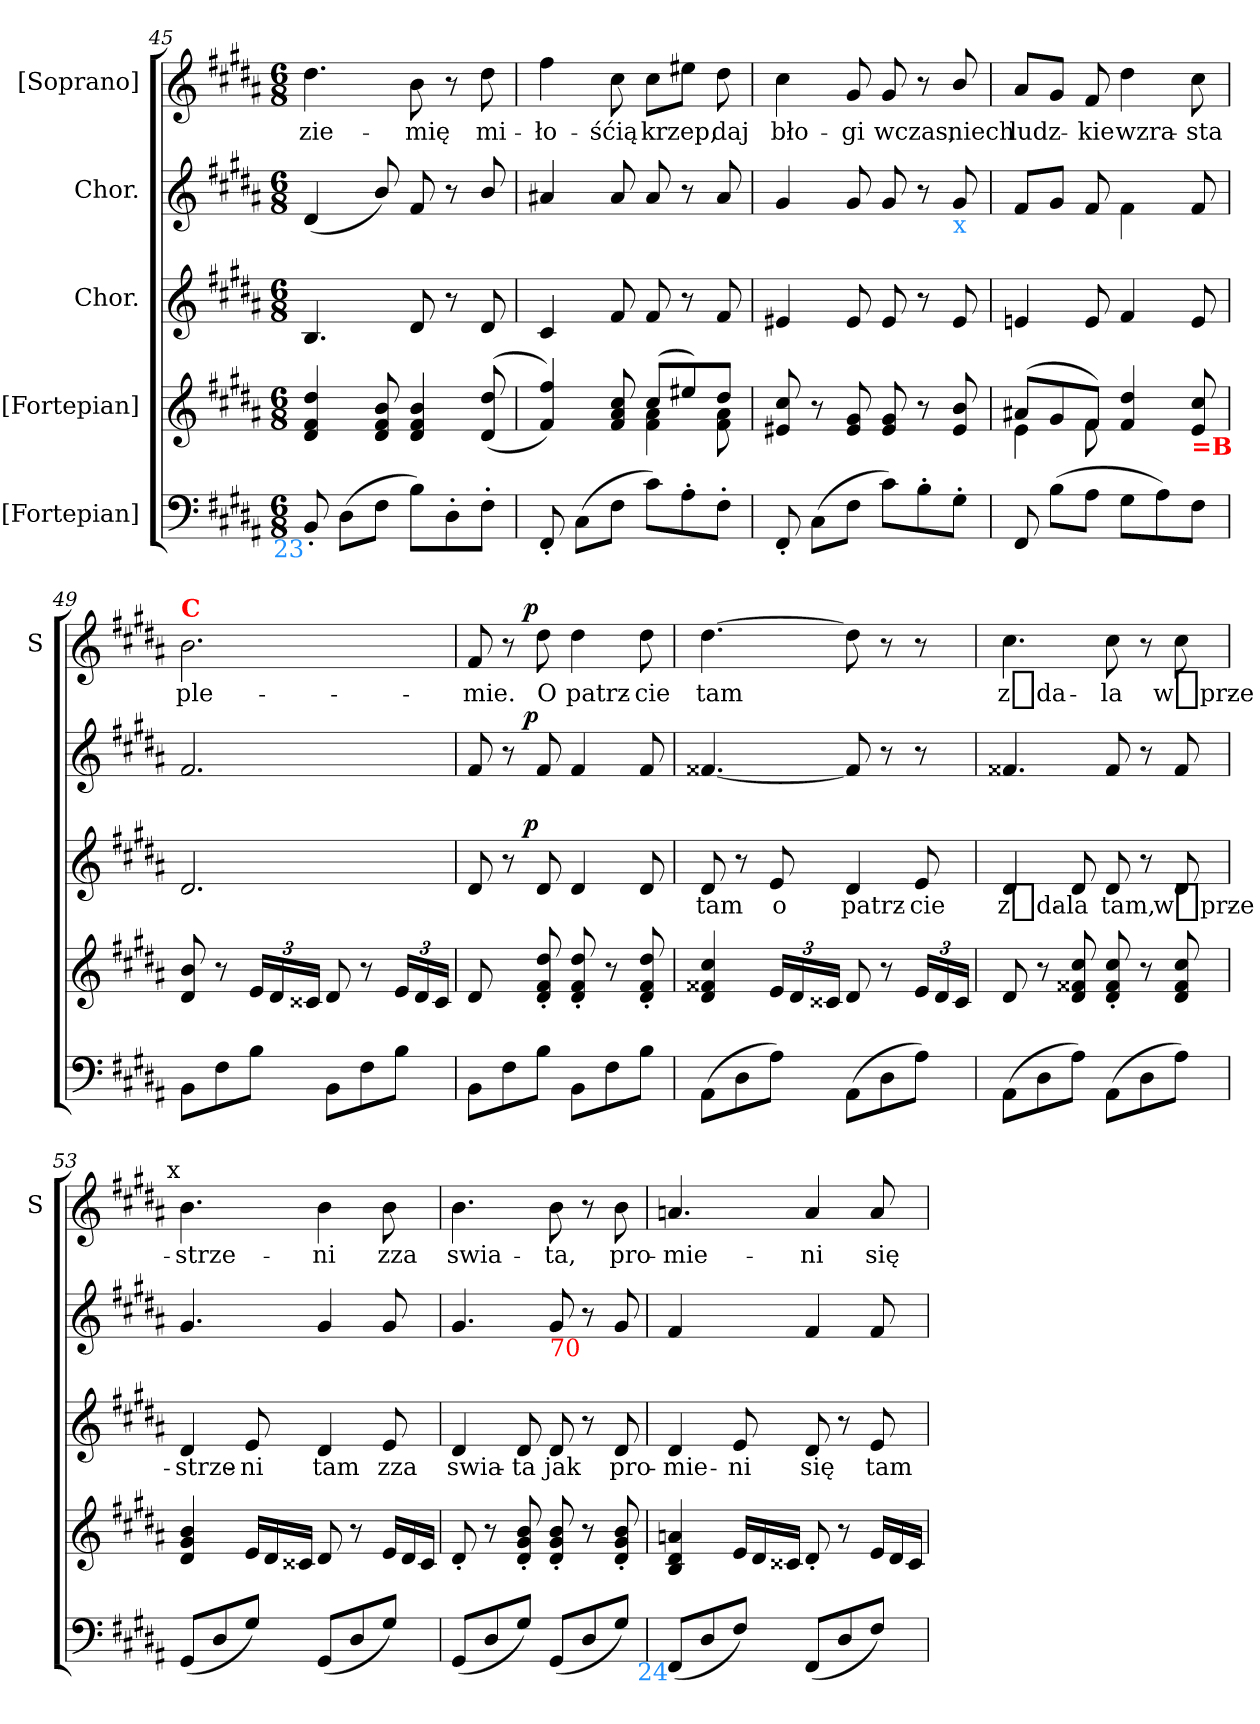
**kern	**kern	**kern	**text	**dynam	**kern	**dynam	**kern	**text	**dynam
*part5	*part4	*part3	*part3	*part3	*part2	*part2	*part1	*part1	*part1
*staff5	*staff4	*staff3	*staff3	*staff3	*staff2	*staff2	*staff1	*staff1	*staff1
*I"[Fortepian]	*I"[Fortepian]	*I"Chor.	*	*	*I"Chor.	*	*I"[Soprano]	*	*
*	*	*	*	*	*	*	*I'S	*	*
*clefF4	*clefG2	*clefG2	*	*	*clefG2	*	*clefG2	*	*
*k[f#c#g#d#a#]	*k[f#c#g#d#a#]	*k[f#c#g#d#a#]	*	*	*k[f#c#g#d#a#]	*	*k[f#c#g#d#a#]	*	*
*B:	*B:	*B:	*	*	*B:	*	*B:	*	*
*M6/8	*M6/8	*M6/8	*	*	*M6/8	*	*M6/8	*	*
=45	=45	=45	=45	=45	=45	=45	=45	=45	=45
!LO:TX:b:rj:color=dodgerblue:t=23	!	!	!	!	!	!	!	!	!
8BB'/	4d#/ 4f#/ 4dd#/	4.B/	.	.	(4d#/	.	4.dd#\	zie-	.
(8D#\L	.	.	.	.	.	.	.	.	.
8F#\J	8d#/ 8f#/ 8b/	.	.	.	8b/)	.	.	.	.
8B\L)	4d#/ 4f#/ 4b/	8d#/	.	.	8f#/	.	8b\	-mię	.
8D#'\	.	8r	.	.	8r	.	8r	.	.
8F#'\J	(<(>8d#/ 8dd#/	8d#/	.	.	8b/	.	8dd#\	mi-	.
=46	=46	=46	=46	=46	=46	=46	=46	=46	=46
*	*^	*	*	*	*	*	*	*	*
8FF#'/	4f#/ 4ff#/))	4.ryy	4c#/	.	.	4a#X/	.	4ff#\	-ło-	.
(8C#\L	.	.	.	.	.	.	.	.	.	.
8F#\J	8f#/ 8a#/ 8cc#/	.	8f#/	.	.	8a#/	.	8cc#\	-śćią	.
8c#\L)	(<8cc#/L	4f#\ 4a#\	8f#/	.	.	8a#/	.	8cc#\L	krzep,	.
8A#'\	8ee#X/)	.	8r	.	.	8r	.	8ee#X\J	.	.
8F#'\J	8dd#/J	8f#\ 8a#\	8f#/	.	.	8a#/	.	8dd#\	daj	.
*	*v	*v	*	*	*	*	*	*	*	*
=47	=47	=47	=47	=47	=47	=47	=47	=47	=47
8FF#'/	8e#X/ 8cc#/	4e#X/	.	.	4g#/	.	4cc#\	bło-	.
(8C#\L	8r	.	.	.	.	.	.	.	.
8F#\J	8e#/ 8g#/	8e#/	.	.	8g#/	.	8g#/	-gi	.
8c#\L)	8e#/ 8g#/	8e#/	.	.	8g#/	.	8g#/	wczas,	.
8B'\	8r	8r	.	.	8r	.	8r	.	.
!	!	!	!	!	!LO:TX:b:color=dodgerblue:t=x	!	!	!	!
8G#'\J	8e#/ 8b/	8e#/	.	.	8g#/	.	8b/	niech	.
=48	=48	=48	=48	=48	=48	=48	=48	=48	=48
*	*^	*	*	*	*	*	*	*	*
8FF#/	(<8a#X/L	4e\	4en/	.	.	8f#/L	.	8a#/L	ludz-	.
(8B\L	8g#/	.	.	.	.	8g#/J	.	8g#/J	.	.
8A#\J	8f#/J)	8f#\	8e/	.	.	8f#/	.	8f#/	-kie	.
8G#\L	4f#/ 4dd#/	4.ryy	4f#/	.	.	4f#\	.	4dd#\	wzra-	.
8A#\)	.	.	.	.	.	.	.	.	.	.
!	!LO:TX:b:B:color=red:t==B	!	!	!	!	!	!	!	!	!
8F#\J	8e/ 8cc#/	.	8e/	.	.	8f#/	.	8cc#\	-sta	.
*	*v	*v	*	*	*	*	*	*	*	*
=49	=49	=49	=49	=49	=49	=49	=49	=49	=49
!	!	!	!	!	!	!	!LO:TX:a:B:color=red:t=C	!	!
8BB\L	8d#/ 8b/	2.d#/	.	.	2.f#/	.	2.b\	ple-	.
8F#\	8r	.	.	.	.	.	.	.	.
8B\J	24e/LL	.	.	.	.	.	.	.	.
.	24d#/	.	.	.	.	.	.	.	.
.	24c##X/JJ	.	.	.	.	.	.	.	.
8BB\L	8d#/	.	.	.	.	.	.	.	.
8F#\	8r	.	.	.	.	.	.	.	.
8B\J	24e/LL	.	.	.	.	.	.	.	.
.	24d#/	.	.	.	.	.	.	.	.
.	24c##/JJ	.	.	.	.	.	.	.	.
=50	=50	=50	=50	=50	=50	=50	=50	=50	=50
8BB\L	8d#/	8d#/	.	.	8f#/	.	8f#/	-mie.	.
8F#\	8ryy	8r	.	.	8r	.	8r	.	.
!	!	!	!	!LO:DY:a:rj	!	!LO:DY:a:rj	!	!	!LO:DY:a:rj
8B\J	8d#'/ 8f#'/ 8dd#'/	8d#/	.	p	8f#/	p	8dd#\	O	p
8BB\L	8d#'/ 8f#'/ 8dd#'/	4d#/	.	.	4f#/	.	4dd#\	patrz-	.
8F#\	8r	.	.	.	.	.	.	.	.
8B\J	8d#'/ 8f#'/ 8dd#'/	8d#/	.	.	8f#/	.	8dd#\	-cie	.
=51	=51	=51	=51	=51	=51	=51	=51	=51	=51
(8AA#\L	4d#/ 4f##X/ 4cc#/	8d#/	tam	.	[4.f##X/	.	[4.dd#\	tam	.
8D#\	.	8r	.	.	.	.	.	.	.
8A#\J)	24e/LL	8e/	o	.	.	.	.	.	.
.	24d#/	.	.	.	.	.	.	.	.
.	24c##X/JJ	.	.	.	.	.	.	.	.
(8AA#\L	8d#/	4d#/	patrz-	.	8f##/]	.	8dd#\]	.	.
8D#\	8r	.	.	.	8r	.	8r	.	.
8A#\J)	24e/LL	8e/	-cie	.	8r	.	8r	.	.
.	24d#/	.	.	.	.	.	.	.	.
.	24c##/JJ	.	.	.	.	.	.	.	.
=52	=52	=52	=52	=52	=52	=52	=52	=52	=52
(8AA#\L	8d#/	4d#/	z_da-	.	4.f##X/	.	4.cc#\	z_da-	.
8D#\	8r	.	.	.	.	.	.	.	.
8A#\J)	8d#/ 8f##X/ 8cc#/	8d#/	-la	.	.	.	.	.	.
(8AA#\L	8d#'/ 8f##'/ 8cc#'/	8d#/	tam,	.	8f##/	.	8cc#\	-la	.
8D#\	8r	8r	.	.	8r	.	8r	.	.
8A#\J)	8d#/ 8f##/ 8cc#/	8d#/	w_prze-	.	8f##/	.	8cc#\	w_prze-	.
=53	=53	=53	=53	=53	=53	=53	=53	=53	=53
!	!	!	!	!	!	!	!LO:TX:a:rj:t=x	!	!
(8GG#/L	4d#/ 4g#/ 4b/	4d#/	-strze-	.	4.g#/	.	4.b\	-strze-	.
8D#/	.	.	.	.	.	.	.	.	.
*	*Xtuplet	*	*	*	*	*	*	*	*
8G#/J)	24e/LL	8e/	-ni	.	.	.	.	.	.
.	24d#/	.	.	.	.	.	.	.	.
.	24c##X/JJ	.	.	.	.	.	.	.	.
(8GG#/L	8d#/	4d#/	tam	.	4g#/	.	4b\	-ni	.
8D#/	8r	.	.	.	.	.	.	.	.
8G#/J)	24e/LL	8e/	zza	.	8g#/	.	8b\	zza	.
.	24d#/	.	.	.	.	.	.	.	.
.	24c##/JJ	.	.	.	.	.	.	.	.
=54	=54	=54	=54	=54	=54	=54	=54	=54	=54
(8GG#/L	8d#'/	4d#/	swia-	.	4.g#/	.	4.b\	swia-	.
8D#/	8r	.	.	.	.	.	.	.	.
8G#/J)	8d#'/ 8g#'/ 8b'/	8d#/	-ta	.	.	.	.	.	.
!	!	!	!	!	!LO:TX:b:color=red:t=70	!	!	!	!
(8GG#/L	8d#'/ 8g#'/ 8b'/	8d#/	jak	.	8g#/	.	8b\	-ta,	.
8D#/	8r	8r	.	.	8r	.	8r	.	.
8G#/J)	8d#'/ 8g#'/ 8b'/	8d#/	pro-	.	8g#/	.	8b\	pro-	.
=55	=55	=55	=55	=55	=55	=55	=55	=55	=55
!LO:TX:b:rj:color=dodgerblue:t=24	!	!	!	!	!	!	!	!	!
!	!	!	!	!	!LO:N:vis=4	!	!	!	!
(8FF#/L	4B/ 4d#/ 4an/	4d#/	-mie-	.	4.f#/	.	4.an/	-mie-	.
8D#/	.	.	.	.	.	.	.	.	.
8F#/J)	24e/LL	8e/	-ni	.	.	.	.	.	.
.	24d#/	.	.	.	.	.	.	.	.
.	24c##X/JJ	.	.	.	.	.	.	.	.
(8FF#/L	8d#'/	8d#/	się	.	4f#/	.	4a/	-ni	.
8D#/	8r	8r	.	.	.	.	.	.	.
8F#/J)	24e/LL	8e/	tam	.	8f#/	.	8a/	się	.
.	24d#/	.	.	.	.	.	.	.	.
.	24c##/JJ	.	.	.	.	.	.	.	.
=	=	=	=	=	=	=	=	=	=
*-	*-	*-	*-	*-	*-	*-	*-	*-	*-
